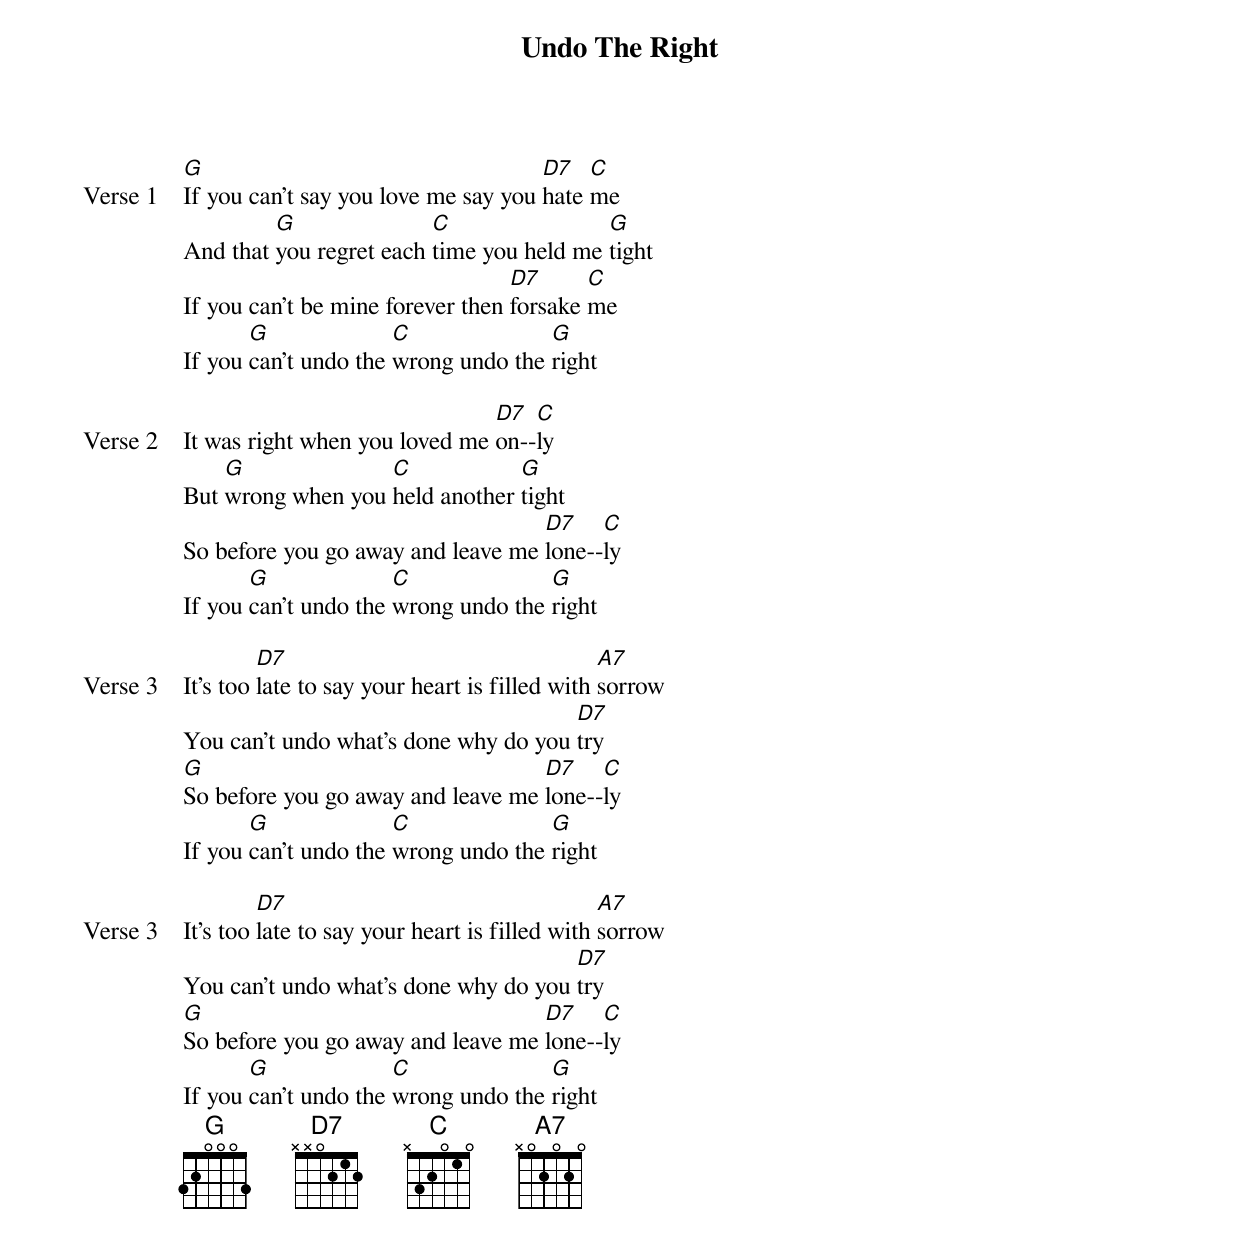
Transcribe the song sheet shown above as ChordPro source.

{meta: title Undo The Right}
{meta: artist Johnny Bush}
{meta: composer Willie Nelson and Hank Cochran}
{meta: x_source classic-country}
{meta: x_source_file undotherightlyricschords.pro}
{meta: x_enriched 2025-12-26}

{start_of_verse: Verse 1}
[G]If you can't say you love me say you [D7]hate [C]me
And that [G]you regret each [C]time you held me [G]tight
If you can't be mine forever then [D7]forsake [C]me
If you [G]can't undo the [C]wrong undo the [G]right
{end_of_verse}

{start_of_verse: Verse 2}
It was right when you loved me [D7]on--[C]ly
But [G]wrong when you [C]held another [G]tight
So before you go away and leave me [D7]lone--[C]ly
If you [G]can't undo the [C]wrong undo the [G]right
{end_of_verse}

{start_of_verse: Verse 3}
It's too [D7]late to say your heart is filled with [A7]sorrow
You can't undo what's done why do you [D7]try
[G]So before you go away and leave me [D7]lone--[C]ly
If you [G]can't undo the [C]wrong undo the [G]right
{end_of_verse}

{start_of_verse: Verse 3}
It's too [D7]late to say your heart is filled with [A7]sorrow
You can't undo what's done why do you [D7]try
[G]So before you go away and leave me [D7]lone--[C]ly
If you [G]can't undo the [C]wrong undo the [G]right
{end_of_verse}
